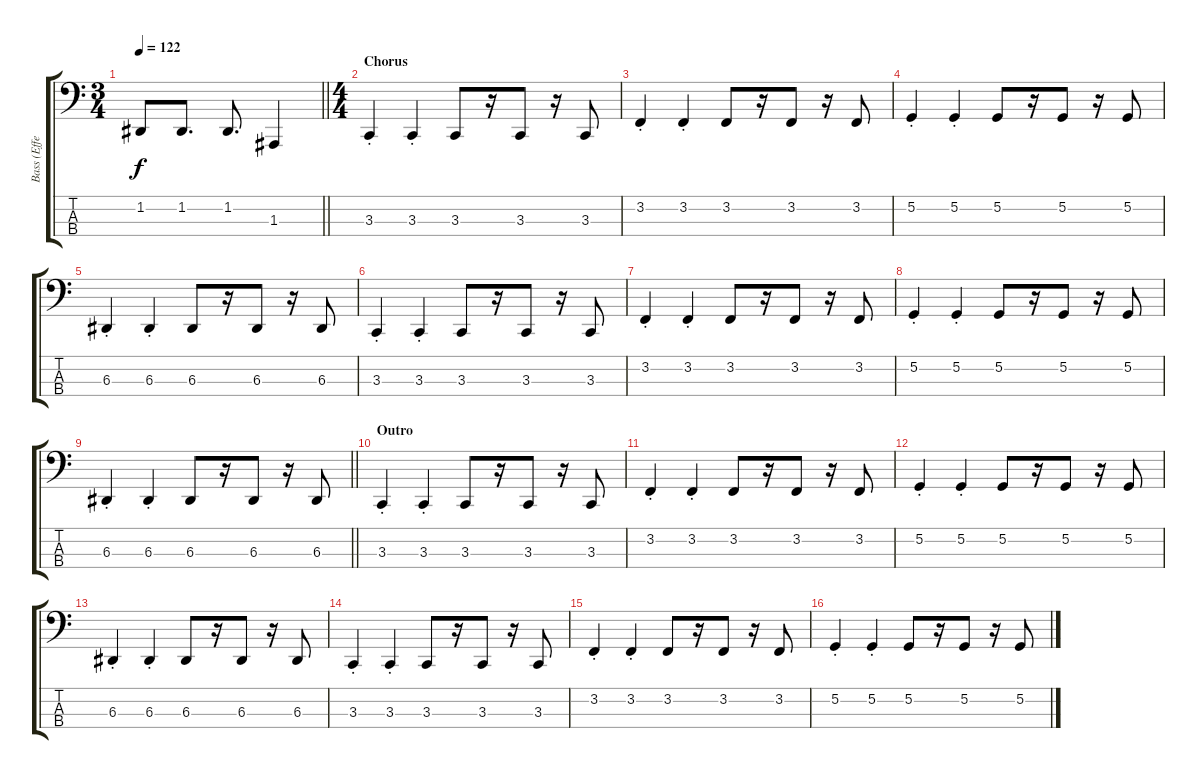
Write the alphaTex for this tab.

\track ("Bass (Effect)" "Bass (Effe") {instrument lead8bassandlead}
\staff {score tabs}
\tuning (G2 D2 A1 E1) {hide}
\ts (3 4)
\tempo 122
\clef f4
\barLineRight lightlight
\ks c
1.2{t}.8{dy f} 1.2.8{d} 1.2.8{d} 1.3.4 |
\ts (4 4)
\section ("" "Chorus")
3.3{st}.4 3.3{st}.4 3.3.8 r.16 3.3.8 r.16 3.3.8 |
3.2{st}.4 3.2{st}.4 3.2.8 r.16 3.2.8 r.16 3.2.8 |
5.2{st}.4 5.2{st}.4 5.2.8 r.16 5.2.8 r.16 5.2.8 |
6.3{st}.4 6.3{st}.4 6.3.8 r.16 6.3.8 r.16 6.3.8 |
3.3{st}.4 3.3{st}.4 3.3.8 r.16 3.3.8 r.16 3.3.8 |
3.2{st}.4 3.2{st}.4 3.2.8 r.16 3.2.8 r.16 3.2.8 |
5.2{st}.4 5.2{st}.4 5.2.8 r.16 5.2.8 r.16 5.2.8 |
\barLineRight lightlight
6.3{st}.4 6.3{st}.4 6.3.8 r.16 6.3.8 r.16 6.3.8 |
\section ("" "Outro")
3.3{st}.4 3.3{st}.4 3.3.8 r.16 3.3.8 r.16 3.3.8 |
3.2{st}.4 3.2{st}.4 3.2.8 r.16 3.2.8 r.16 3.2.8 |
5.2{st}.4 5.2{st}.4 5.2.8 r.16 5.2.8 r.16 5.2.8 |
6.3{st}.4 6.3{st}.4 6.3.8 r.16 6.3.8 r.16 6.3.8 |
3.3{st}.4 3.3{st}.4 3.3.8 r.16 3.3.8 r.16 3.3.8 |
3.2{st}.4 3.2{st}.4 3.2.8 r.16 3.2.8 r.16 3.2.8 |
5.2{st}.4 5.2{st}.4 5.2.8 r.16 5.2.8 r.16 5.2.8
